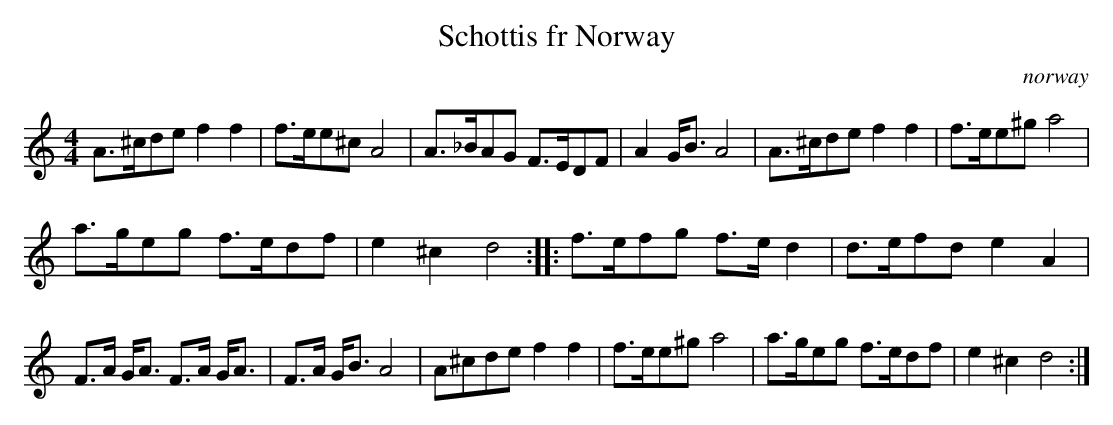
X:1
T:Schottis fr Norway
O:norway
M:4/4
K:DDor
A>^cde f2f2|f>ee^c A4|A>_BAG F>EDF|A2G<B A4|\
A>^cde f2f2|f>ee^g a4|
a>geg f>edf|e2^c2 d4::\
f>efg f>ed2|d>efd e2A2|
F>A G<A F>A G<A|F>A G<B A4|\
A^cde f2f2|f>ee^g a4|a>geg f>edf|e2^c2 d4:|
